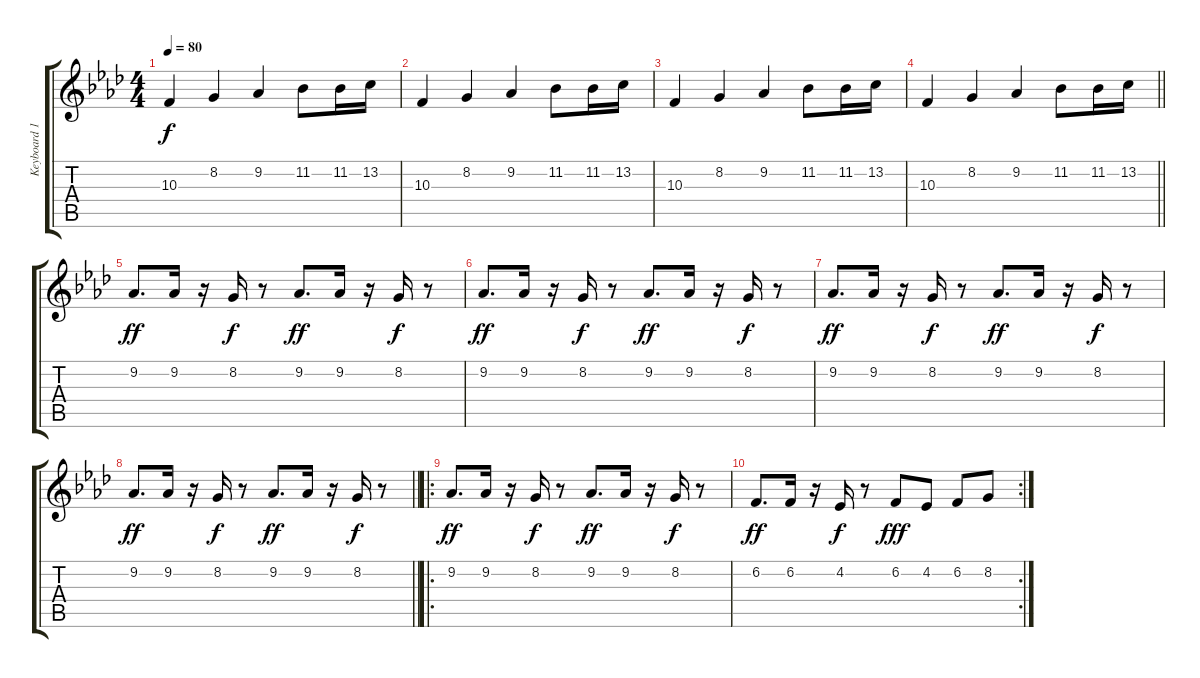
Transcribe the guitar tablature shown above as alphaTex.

\track ("Keyboard 1" "Keyboard 1") {instrument lead2sawtooth}
\staff {score tabs}
\tuning (E4 B3 G3 D3 A2 E2) {hide}
\ts (4 4)
\tempo 80
\clef g2
\ks fminor
10.3.4{dy f} 8.2.4 9.2.4 11.2.8 11.2.16 13.2.16 |
10.3.4 8.2.4 9.2.4 11.2.8 11.2.16 13.2.16 |
10.3.4 8.2.4 9.2.4 11.2.8 11.2.16 13.2.16 |
\barLineRight lightlight
10.3.4 8.2.4 9.2.4 11.2.8 11.2.16 13.2.16 |
9.2.8{d dy ff} 9.2.16 r.16 8.2.16{dy f} r.8 9.2.8{d dy ff} 9.2.16 r.16 8.2.16{dy f} r.8 |
9.2.8{d dy ff} 9.2.16 r.16 8.2.16{dy f} r.8 9.2.8{d dy ff} 9.2.16 r.16 8.2.16{dy f} r.8 |
9.2.8{d dy ff} 9.2.16 r.16 8.2.16{dy f} r.8 9.2.8{d dy ff} 9.2.16 r.16 8.2.16{dy f} r.8 |
\barLineRight lightlight
9.2.8{d dy ff} 9.2.16 r.16 8.2.16{dy f} r.8 9.2.8{d dy ff} 9.2.16 r.16 8.2.16{dy f} r.8 |
\ro
9.2.8{d dy ff} 9.2.16 r.16 8.2.16{dy f} r.8 9.2.8{d dy ff} 9.2.16 r.16 8.2.16{dy f} r.8 |
\rc 2
6.2.8{d dy ff} 6.2.16 r.16 4.2.16{dy f} r.8 6.2.8{dy fff} 4.2.8 6.2.8 8.2.8
